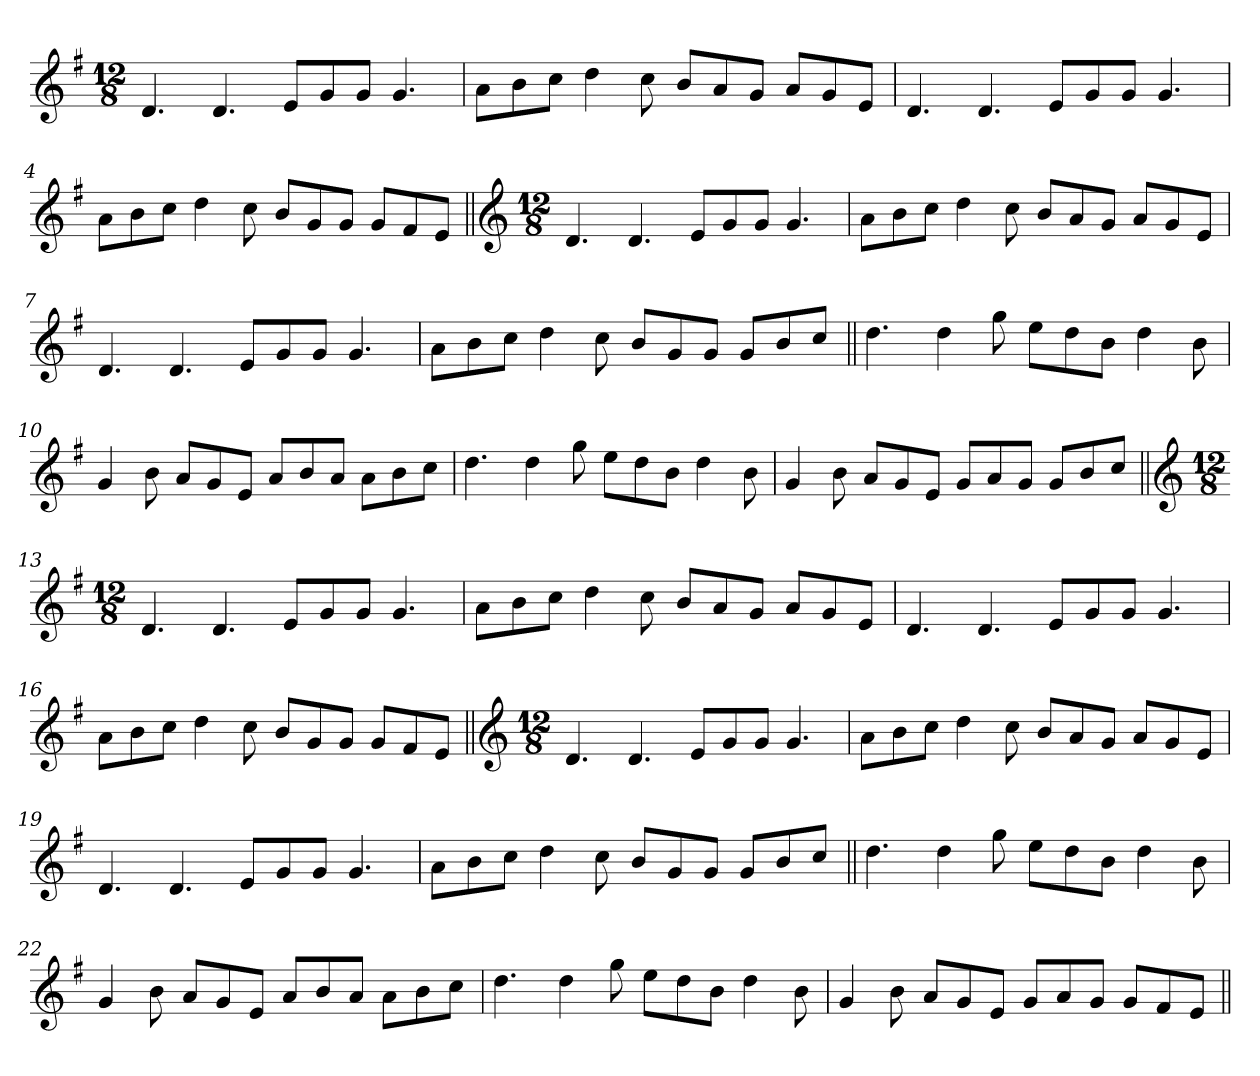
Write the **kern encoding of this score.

**kern
*part1
*staff1
*clefG2
*k[f#]
*G:
*M12/8
=1
4.d/
4.d/
8e/L
8g/
8g/J
4.g/
=2
8a\L
8b\
8cc\J
4dd\
8cc\
8b/L
8a/
8g/J
8a/L
8g/
8e/J
=3
4.d/
4.d/
8e/L
8g/
8g/J
4.g/
=4
8a\L
8b\
8cc\J
4dd\
8cc\
8b/L
8g/
8g/J
8g/L
8f#/
8e/J
!!LO:LB:g=z
=5||
*clefG2
*M12/8
4.d/
4.d/
8e/L
8g/
8g/J
4.g/
=6
8a\L
8b\
8cc\J
4dd\
8cc\
8b/L
8a/
8g/J
8a/L
8g/
8e/J
=7
4.d/
4.d/
8e/L
8g/
8g/J
4.g/
=8
8a\L
8b\
8cc\J
4dd\
8cc\
8b/L
8g/
8g/J
8g/L
8b/
8cc/J
!!LO:LB:g=z
=9||
4.dd\
4dd\
8gg\
8ee\L
8dd\
8b\J
4dd\
8b\
=10
4g/
8b\
8a/L
8g/
8e/J
8a/L
8b/
8a/J
8a\L
8b\
8cc\J
=11
4.dd\
4dd\
8gg\
8ee\L
8dd\
8b\J
4dd\
8b\
=12
4g/
8b\
8a/L
8g/
8e/J
8g/L
8a/
8g/J
8g/L
8b/
8cc/J
!!LO:LB:g=z
=13||
*clefG2
*M12/8
4.d/
4.d/
8e/L
8g/
8g/J
4.g/
=14
8a\L
8b\
8cc\J
4dd\
8cc\
8b/L
8a/
8g/J
8a/L
8g/
8e/J
=15
4.d/
4.d/
8e/L
8g/
8g/J
4.g/
=16
8a\L
8b\
8cc\J
4dd\
8cc\
8b/L
8g/
8g/J
8g/L
8f#/
8e/J
!!LO:LB:g=z
=17||
*clefG2
*M12/8
4.d/
4.d/
8e/L
8g/
8g/J
4.g/
=18
8a\L
8b\
8cc\J
4dd\
8cc\
8b/L
8a/
8g/J
8a/L
8g/
8e/J
=19
4.d/
4.d/
8e/L
8g/
8g/J
4.g/
=20
8a\L
8b\
8cc\J
4dd\
8cc\
8b/L
8g/
8g/J
8g/L
8b/
8cc/J
!!LO:LB:g=z
=21||
4.dd\
4dd\
8gg\
8ee\L
8dd\
8b\J
4dd\
8b\
=22
4g/
8b\
8a/L
8g/
8e/J
8a/L
8b/
8a/J
8a\L
8b\
8cc\J
=23
4.dd\
4dd\
8gg\
8ee\L
8dd\
8b\J
4dd\
8b\
=24
4g/
8b\
8a/L
8g/
8e/J
8g/L
8a/
8g/J
8g/L
8f#/
8e/J
=||
*-
